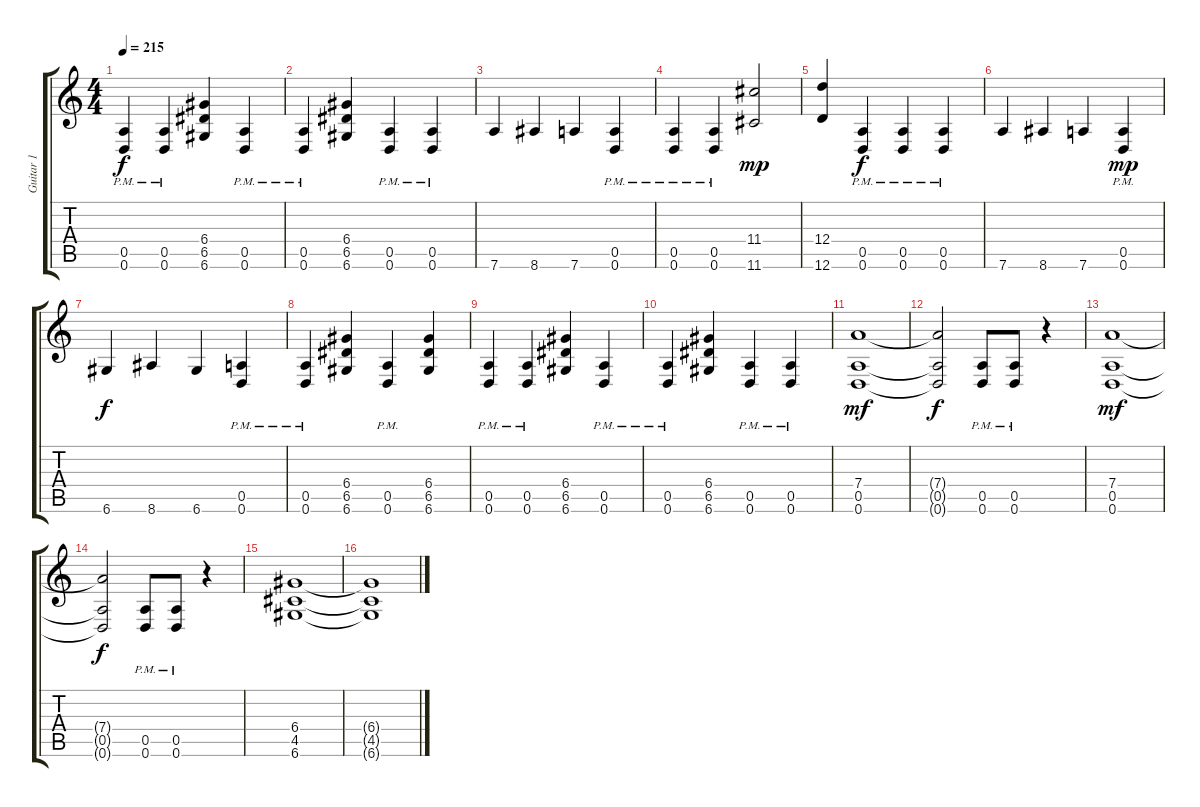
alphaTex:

\track ("Guitar 1" "Guitar 1") {instrument distortionguitar}
\staff {score tabs}
\tuning (E4 B3 G3 D3 A2 D2) {hide}
\ts (4 4)
\tempo 215
\clef g2
\ks c
(0.5{pm} 0.6{pm}).4{dy f} (0.5{pm} 0.6{pm}).4 (6.4 6.5 6.6).4 (0.5{pm} 0.6{pm}).4 |
(0.5{pm} 0.6{pm}).4 (6.4 6.5 6.6).4 (0.5{pm} 0.6{pm}).4 (0.5{pm} 0.6{pm}).4 |
7.6.4 8.6.4 7.6.4 (0.5{pm} 0.6{pm}).4 |
(0.5{pm} 0.6{pm}).4 (0.5{pm} 0.6{pm}).4 (11.4 11.6).2{dy mp} |
(12.4 12.6).4 (0.5{pm} 0.6{pm}).4{dy f} (0.5{pm} 0.6{pm}).4 (0.5{pm} 0.6{pm}).4 |
7.6.4 8.6.4 7.6.4 (0.5{pm} 0.6{pm}).4{dy mp} |
6.6.4{dy f} 8.6.4 6.6.4 (0.5{pm} 0.6{pm}).4 |
(0.5{pm} 0.6{pm}).4 (6.4 6.5 6.6).4 (0.5{pm} 0.6{pm}).4 (6.4 6.5 6.6).4 |
(0.5{pm} 0.6{pm}).4 (0.5{pm} 0.6{pm}).4 (6.4 6.5 6.6).4 (0.5{pm} 0.6{pm}).4 |
(0.5{pm} 0.6{pm}).4 (6.4 6.5 6.6).4 (0.5{pm} 0.6{pm}).4 (0.5{pm} 0.6{pm}).4 |
(7.4 0.5 0.6).1{dy mf} |
(7.4{t} 0.5{t} 0.6{t}).2{dy f} (0.5{pm} 0.6{pm}).8 (0.5{pm} 0.6{pm}).8 r.4 |
(7.4 0.5 0.6).1{dy mf} |
(7.4{t} 0.5{t} 0.6{t}).2{dy f} (0.5{pm} 0.6{pm}).8 (0.5{pm} 0.6{pm}).8 r.4 |
(6.4 4.5 6.6).1 |
(6.4{t} 4.5{t} 6.6{t}).1
